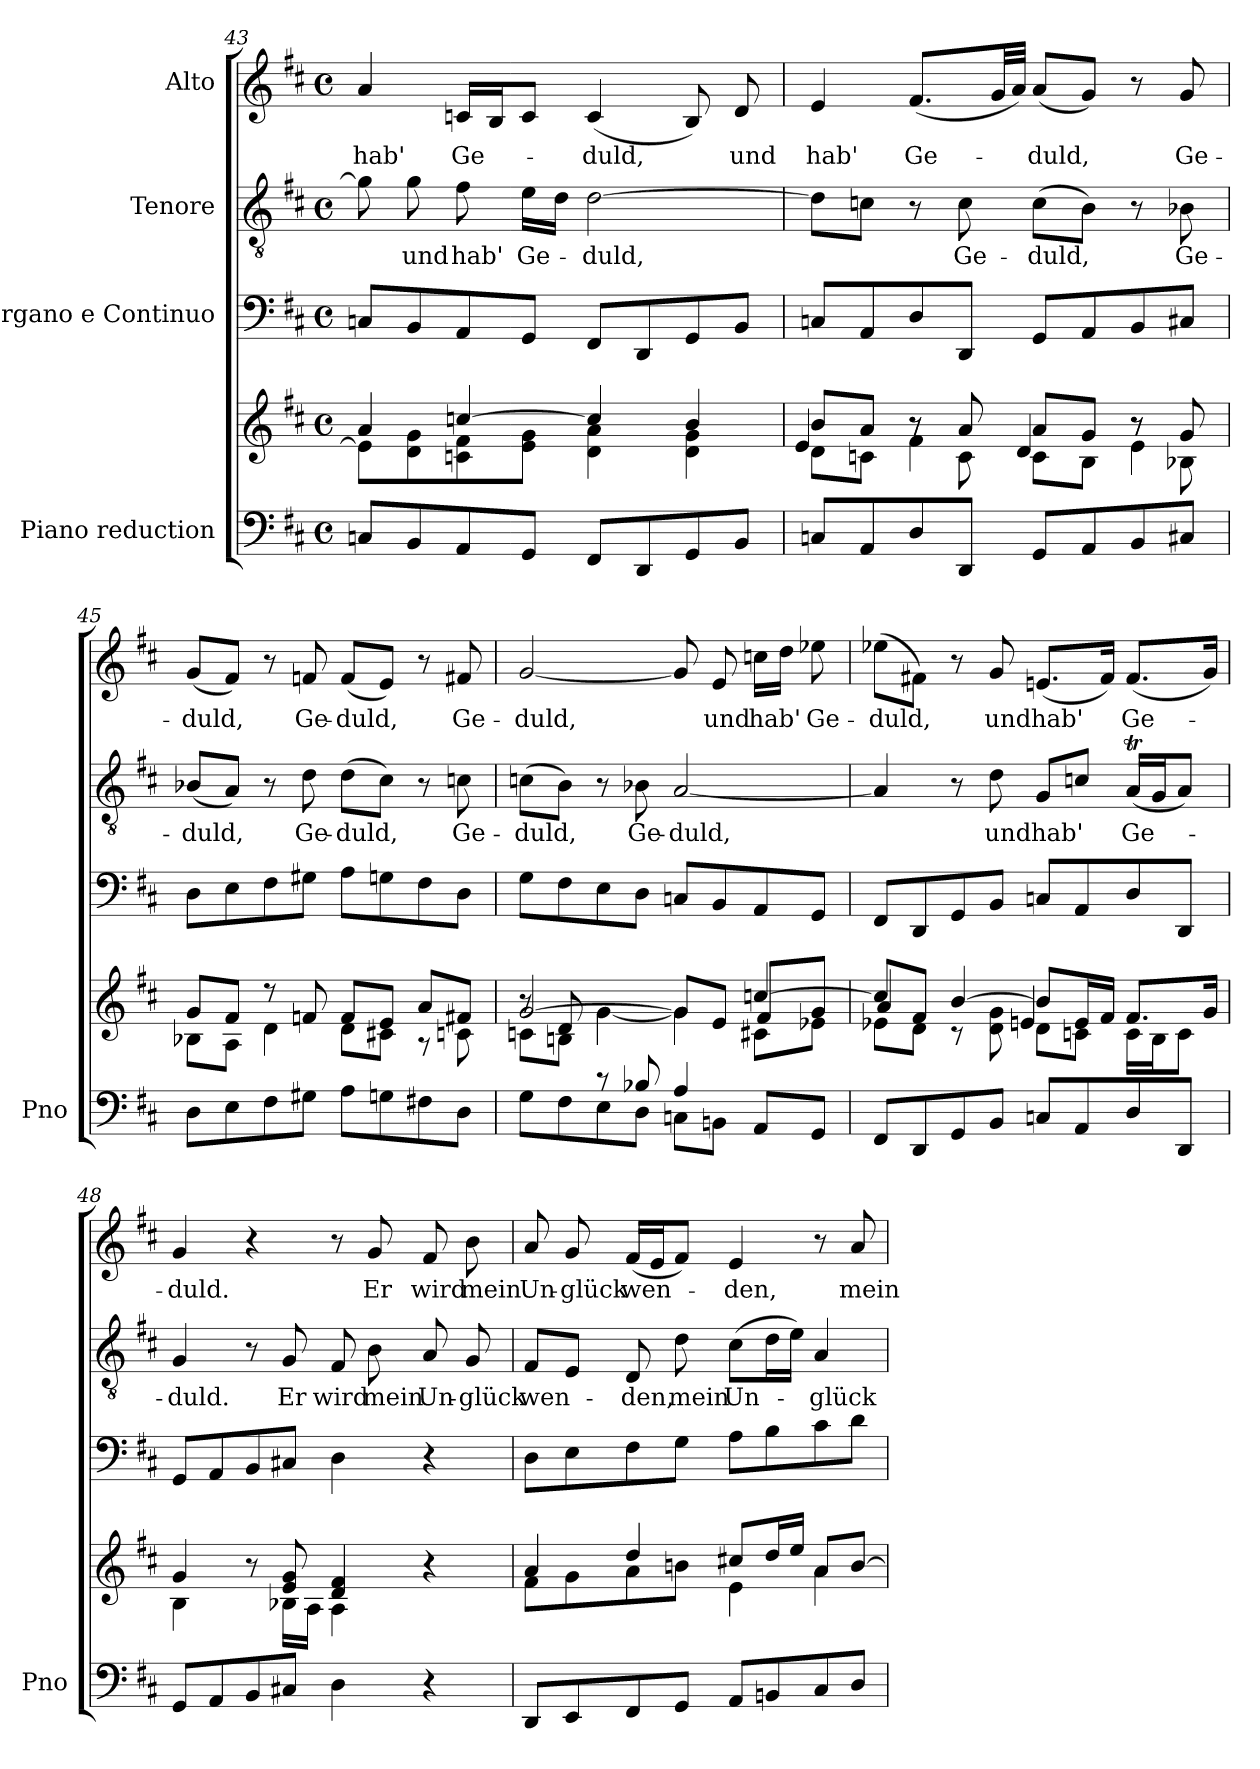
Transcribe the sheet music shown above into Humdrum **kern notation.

**kern	**kern	**kern	**kern	**text	**kern	**text
*part4	*part4	*part3	*part2	*part2	*part1	*part1
*staff5	*staff4	*staff3	*staff2	*staff2	*staff1	*staff1
*I"Piano reduction	*	*I"Organo e Continuo	*I"Tenore	*	*I"Alto	*
*I'Pno	*	*	*	*	*	*
*clefF4	*clefG2	*clefF4	*clefGv2	*	*clefG2	*
*k[f#c#]	*k[f#c#]	*k[f#c#]	*k[f#c#]	*	*k[f#c#]	*
*M4/4	*M4/4	*M4/4	*M4/4	*	*M4/4	*
*met(c)	*met(c)	*met(c)	*met(c)	*	*met(c)	*
=43	=43	=43	=43	=43	=43	=43
*	*^	*	*	*	*	*
!	!	!	!	!	!	!	!LO:LY:b
8Cn/L	4a/	8e\L]	8Cn/L	8g\]	.	4a/	hab'
!	!	!	!	!	!LO:LY:b	!	!
8BB/	.	8d\ 8g\	8BB/	8g\	und	.	.
!	!	!	!	!	!LO:LY:b	!	!LO:LY:b
8AA/	[4ccn/	8cn\ 8f#\	8AA/	8f#\	hab'	16cn/LL	Ge-
.	.	.	.	.	.	16B/J	.
!	!	!	!	!	!LO:LY:b	!	!
8GG/J	.	8e\ 8g\J	8GG/J	16e\LL	Ge-	8c/J	.
.	.	.	.	16d\JJ	.	.	.
!	!	!	!	!	!LO:LY:b	!	!LO:LY:b
8FF#/L	4cc/]	4d\ 4a\	8FF#/L	[2d\	-duld,	(4c/	-duld,
8DD/	.	.	8DD/	.	.	.	.
8GG/	4b/	4d\ 4g\	8GG/	.	.	8B/)	.
!	!	!	!	!	!	!	!LO:LY:b
8BB/J	.	.	8BB/J	.	.	8d/	und
=44	=44	=44	=44	=44	=44	=44	=44
*	*	*^	*	*	*	*	*
!	!	!	!	!	!	!	!	!LO:LY:b
8Cn/L	8b/L	8d\L	4e/	8Cn/L	8d\L]	.	4e/	hab'
8AA/	8a/J	8cn\J	.	8AA/	8cn\J	.	.	.
!	!	!	!	!	!	!	!	!LO:LY:b
8D/	8r	8r	4f#\	8D/	8r	.	(8.f#/L	Ge-
!	!	!	!	!	!	!LO:LY:b	!	!
8DD/J	8a/	8c\	.	8DD/J	8c\	Ge-	.	.
.	.	.	.	.	.	.	32g/LL	.
.	.	.	.	.	.	.	32a/JJJ)	.
!	!	!	!	!	!	!LO:LY:b	!	!LO:LY:b
8GG/L	8a/L	8c\L	4d/	8GG/L	(8c\L	-duld,	(8a/L	-duld,
8AA/	8g/J	8B\J	.	8AA/	8B\J)	.	8g/J)	.
8BB/	8r	8r	4e\	8BB/	8r	.	8r	.
!	!	!	!	!	!	!LO:LY:b	!	!LO:LY:b
8C#X/J	8g/	8B-X\	.	8C#X/J	8B-X\	Ge-	8g/	Ge-
*	*	*v	*v	*	*	*	*	*
=45	=45	=45	=45	=45	=45	=45	=45
!	!	!	!	!	!LO:LY:b	!	!LO:LY:b
8D\L	8g/L	8B-X\L	8D\L	(8B-X/L	-duld,	(8g/L	-duld,
8E\	8f#/J	8A\J	8E\	8A/J)	.	8f#/J)	.
8F#\	8r	4d\	8F#\	8r	.	8r	.
!	!	!	!	!	!LO:LY:b	!	!LO:LY:b
8G#X\J	8fn/	.	8G#X\J	8d\	Ge-	8fn/	Ge-
!	!	!	!	!	!LO:LY:b	!	!LO:LY:b
8A\L	8f/L	8d\L	8A\L	(8d\L	-duld,	(8f/L	-duld,
8Gn\	8e/J	8c#X\J	8Gn\	8c#\J)	.	8e/J)	.
8F#X\	8a/L	8r	8F#\	8r	.	8r	.
!	!	!	!	!	!LO:LY:b	!	!LO:LY:b
8D\J	8f#X/J	8cn\	8D\J	8cn\	Ge-	8f#X/	Ge-
=46	=46	=46	=46	=46	=46	=46	=46
*^	*	*^	*	*	*	*	*
!	!	!	!	!	!	!	!LO:LY:b	!	!LO:LY:b
4ryy	8G\L	[2g/	8r	8cn\L	8G\L	(8cn\L	-duld,	[2g/	-duld,
.	8F#\	.	8d/	8Bn\J	8F#\	8B\J)	.	.	.
8r	8E\	.	[4g\	2ryy	8E\	8r	.	.	.
!	!	!	!	!	!	!	!LO:LY:b	!	!
8B-X/	8D\J	.	.	.	8D\J	8B-X\	Ge-	.	.
!	!	!	!	!	!	!	!LO:LY:b	!	!
4A/	8Cn\L	8g/L]	4g\]	.	8Cn/L	[2A/	-duld,	8g/]	.
!	!	!	!	!	!	!	!	!	!LO:LY:b
.	8BBn\J	8e/J	.	.	8BB/	.	.	8e/	und
!	!	!	!	!	!	!	!	!	!LO:LY:b
4ryy	8AA/L	[4ccn/	8f#/L	8c#X\L	8AA/	.	.	16ccn\LL	hab'
.	.	.	.	.	.	.	.	16dd\JJ	.
!	!	!	!	!	!	!	!	!	!LO:LY:b
.	8GG/J	.	8g/J	8e-X\J	8GG/J	.	.	8ee-X\	Ge-
!!LO:LB:g=z
=47	=47	=47	=47	=47	=47	=47	=47	=47	=47
!	!	!	!	!	!	!	!	!	!LO:LY:b
*v	*v	*	*	*	*	*	*	*	*
8FF#/L	8cc/L]	8e-X\L	4a/	8FF#/L	4A/]	.	(8ee-X\L	-duld,
8DD/	8f#/J	8d\J	.	8DD/	.	.	8f#X\J)	.
8GG/	[4b/	8r	4ryy	8GG/	8r	.	8r	.
!	!	!	!	!	!	!LO:LY:b	!	!LO:LY:b
8BB/J	.	8d\ 8g\	.	8BB/J	8d\	und	8g/	und
!	!	!	!	!	!	!LO:LY:b	!	!LO:LY:b
8Cn/L	8b/L]	8d\L	4en/	8Cn/L	8G/L	hab'	(8.en/L	hab'
8AA/	16e/L	8cn\J	.	8AA/	8cn/J	.	.	.
.	16f#/JJ	.	.	.	.	.	16f#/Jk)	.
!	!	!	!	!	!	!LO:LY:b	!	!LO:LY:b
8D/	8.f#/L	16c\LL	4ryy	8D/	(16AT/LL	Ge-	(8.f#/L	Ge-
.	.	16B\J	.	.	16G/J	.	.	.
8DD/J	.	8c\J	.	8DD/J	8A/J)	.	.	.
.	16g/Jk	.	.	.	.	.	16g/Jk)	.
*	*	*v	*v	*	*	*	*	*
=48	=48	=48	=48	=48	=48	=48	=48
!	!	!	!	!	!LO:LY:b	!	!LO:LY:b
8GG/L	4g/	4B\	8GG/L	4G/	-duld.	4g/	-duld.
8AA/	.	.	8AA/	.	.	.	.
8BB/	8r	8ryy	8BB/	8r	.	4r	.
!	!	!	!	!	!LO:LY:b	!	!
8C#X/J	8e/ 8g/	16B-X\LL	8C#X/J	8G/	Er	.	.
.	.	16A\JJ	.	.	.	.	.
!	!	!	!	!	!LO:LY:b	!	!
4D\	4d/ 4f#/	4A\	4D\	8F#/	wird	8r	.
!	!	!	!	!	!LO:LY:b	!	!LO:LY:b
.	.	.	.	8B\	mein	8g/	Er
!	!	!	!	!	!LO:LY:b	!	!LO:LY:b
4r	4r	4ryy	4r	8A/	Un-	8f#/	wird
!	!	!	!	!	!LO:LY:b	!	!LO:LY:b
.	.	.	.	8G/	-glück	8b\	mein
=49	=49	=49	=49	=49	=49	=49	=49
!	!	!	!	!	!LO:LY:b	!	!LO:LY:b
8DD/L	4a/	8f#\L	8D\L	8F#/L	wen-	8a/	Un-
!	!	!	!	!	!	!	!LO:LY:b
8EE/	.	8g\	8E\	8E/J	.	8g/	-glück
!	!	!	!	!	!LO:LY:b	!	!LO:LY:b
8FF#/	4dd/	8a\	8F#\	8D/	-den,	(16f#/LL	wen-
.	.	.	.	.	.	16e/J	.
!	!	!	!	!	!LO:LY:b	!	!
8GG/J	.	8bn\J	8G\J	8d\	mein	8f#/J)	.
!	!	!	!	!	!LO:LY:b	!	!LO:LY:b
8AA/L	8cc#X/L	4e\	8A\L	(8c#\L	Un-	4e/	-den,
8BBn/	16dd/L	.	8B\	16d\L	.	.	.
.	16ee/JJ	.	.	16e\JJ)	.	.	.
!	!	!	!	!	!LO:LY:b	!	!
8C#/	8a/L	4a\	8c#\	4A/	-glück	8r	.
!	!	!	!	!	!	!	!LO:LY:b
8D/J	[8b/J	.	8d\J	.	.	8a/	mein
*	*v	*v	*	*	*	*	*
=	=	=	=	=	=	=
*-	*-	*-	*-	*-	*-	*-
